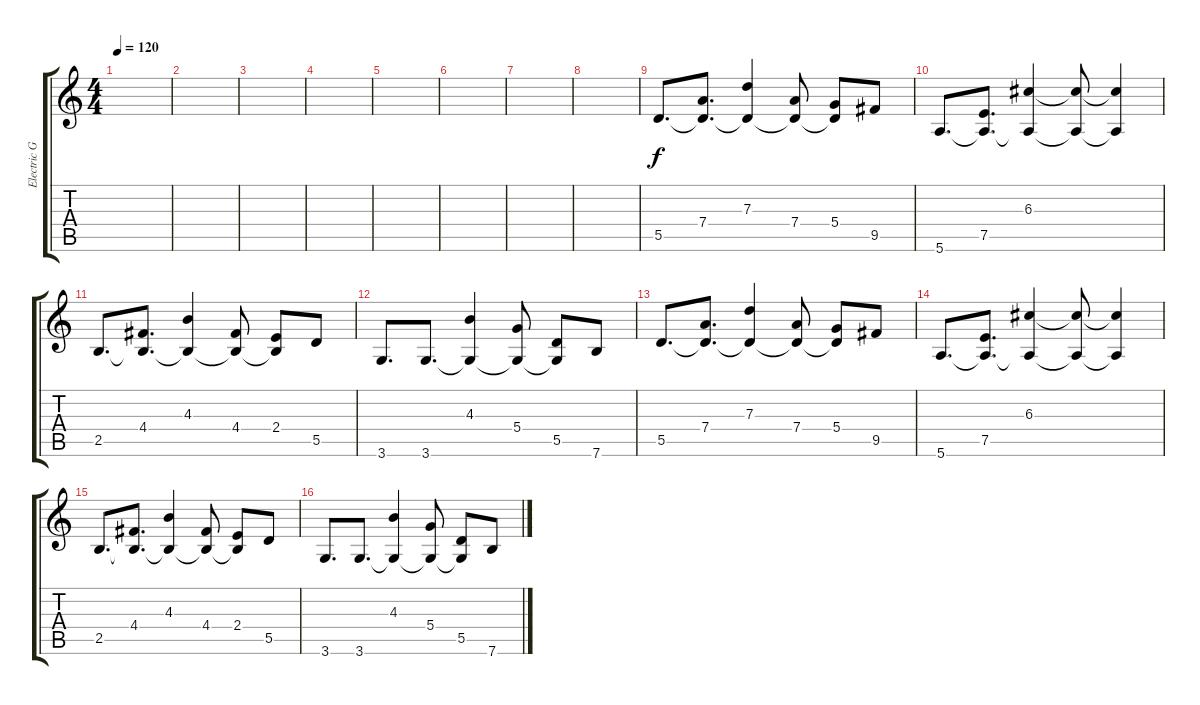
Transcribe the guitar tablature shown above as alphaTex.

\track ("Electric Guitar" "Electric G") {instrument electricguitarclean}
\staff {score tabs}
\tuning (E4 B3 G3 D3 A2 E2) {hide}
\ts (4 4)
\tempo 120
\clef g2
\ks c
|
|
|
|
|
|
|
|
5.5.8{d} (7.4 5.5{t}).8{d} (7.3 5.5{t}).4 (7.4 5.5{t}).8 (5.4 5.5{t}).8 9.5.8 |
5.6.8{d} (7.5 5.6{t}).8{d} (6.3 5.6{t}).4 (6.3{t} 5.6{t}).8 (6.3{t} 5.6{t}).4 |
2.5.8{d} (4.4 2.5{t}).8{d} (4.3 2.5{t}).4 (4.4 2.5{t}).8 (2.4 2.5{t}).8 5.5.8 |
3.6.8{d} 3.6.8{d} (4.3 3.6{t}).4 (5.4 3.6{t}).8 (5.5 3.6{t}).8 7.6.8 |
5.5.8{d} (7.4 5.5{t}).8{d} (7.3 5.5{t}).4 (7.4 5.5{t}).8 (5.4 5.5{t}).8 9.5.8 |
5.6.8{d} (7.5 5.6{t}).8{d} (6.3 5.6{t}).4 (6.3{t} 5.6{t}).8 (6.3{t} 5.6{t}).4 |
2.5.8{d} (4.4 2.5{t}).8{d} (4.3 2.5{t}).4 (4.4 2.5{t}).8 (2.4 2.5{t}).8 5.5.8 |
3.6.8{d} 3.6.8{d} (4.3 3.6{t}).4 (5.4 3.6{t}).8 (5.5 3.6{t}).8 7.6.8
